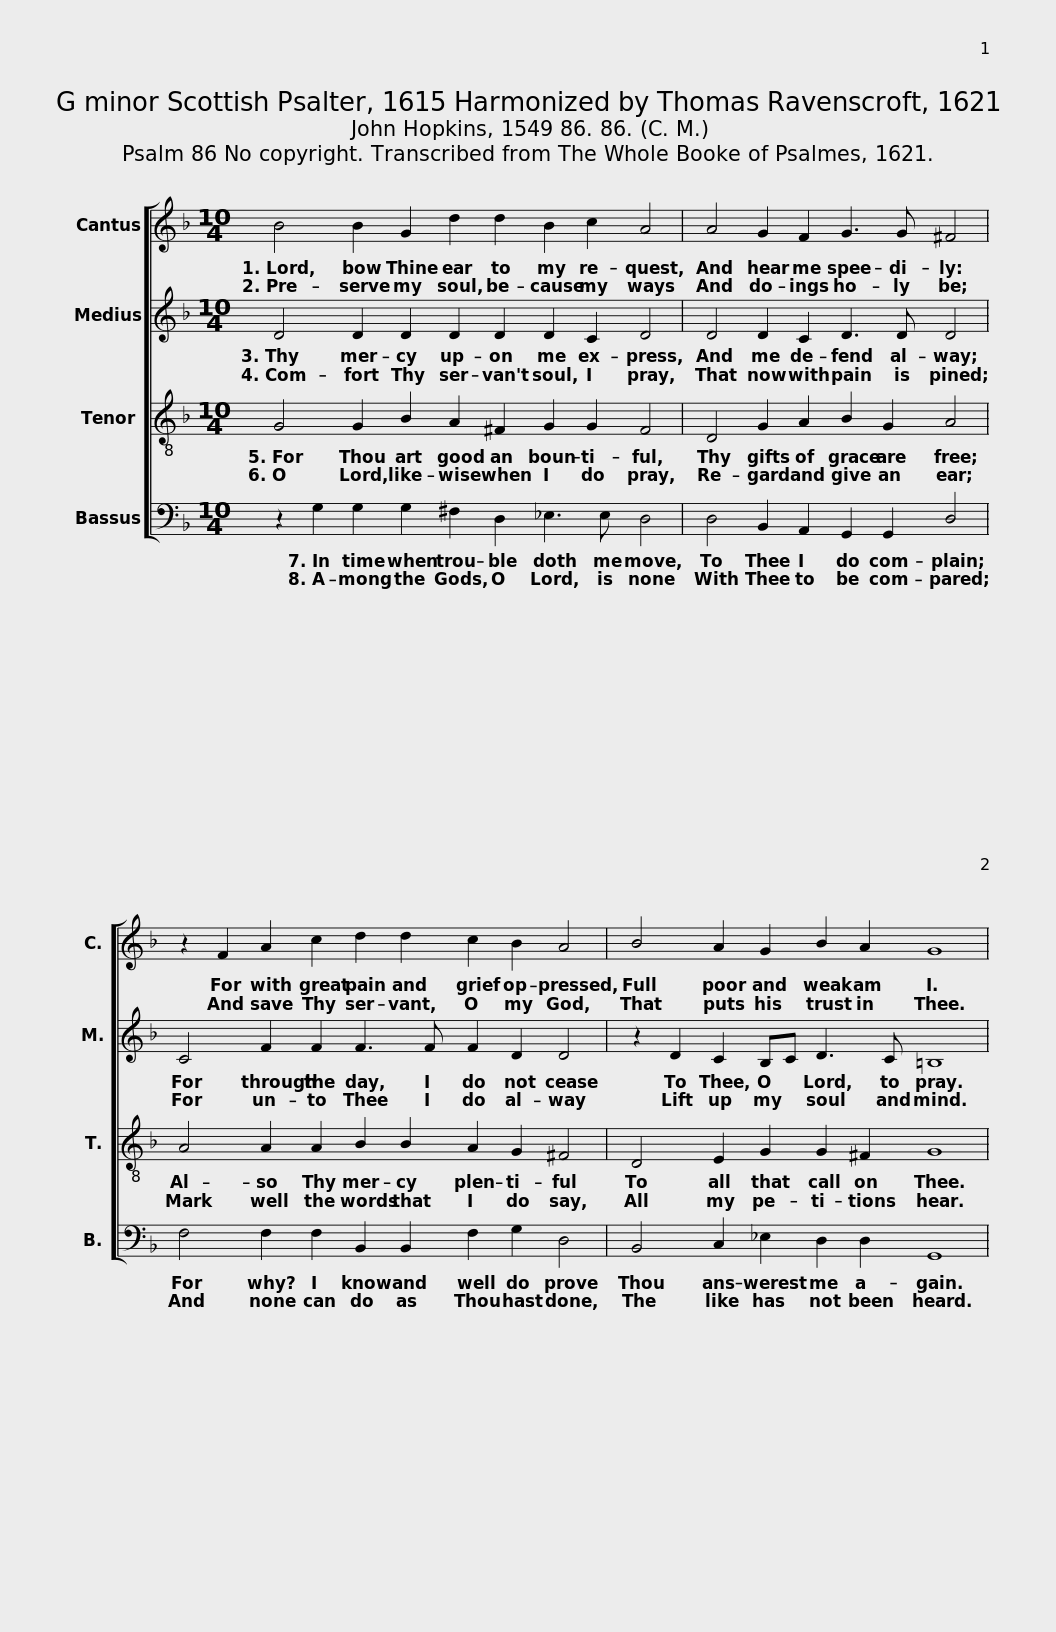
X:1
%%score [ 1 2 3 4 ]
L:1/8
M:10/4
I:linebreak $
K:F
V:1 treble
V:2 treble
V:3 treble-8
V:4 bass
V:1
 B4 B2 G2 d2 d2 B2 c2 A4 |$ A4 G2 F2 G3 G ^F4 |$ z2 F2 A2 c2 d2 d2 c2 B2 A4 |$ B4 A2 G2 B2 A2 G8 | %4
V:2
 D4 D2 D2 D2 D2 D2 C2 D4 |$ D4 D2 C2 D3 D D4 |$ C4 F2 F2 F3 F F2 D2 D4 |$ z2 D2 C2 B,C D3 C =B,8 | %4
V:3
 G4 G2 B2 A2 ^F2 G2 G2 F4 |$ D4 G2 A2 B2 G2 A4 |$ A4 A2 A2 B2 B2 A2 G2 ^F4 |$ D4 E2 G2 G2 ^F2 G8 | %4
V:4
 z2 G,2 G,2 G,2 ^F,2 D,2 _E,3 E, D,4 |$ D,4 B,,2 A,,2 G,,2 G,,2 D,4 |$ F,4 F,2 F,2 B,,2 B,,2 F,2 G,2 D,4 |$ B,,4 C,2 _E,2 D,2 D,2 G,,8 | %4
